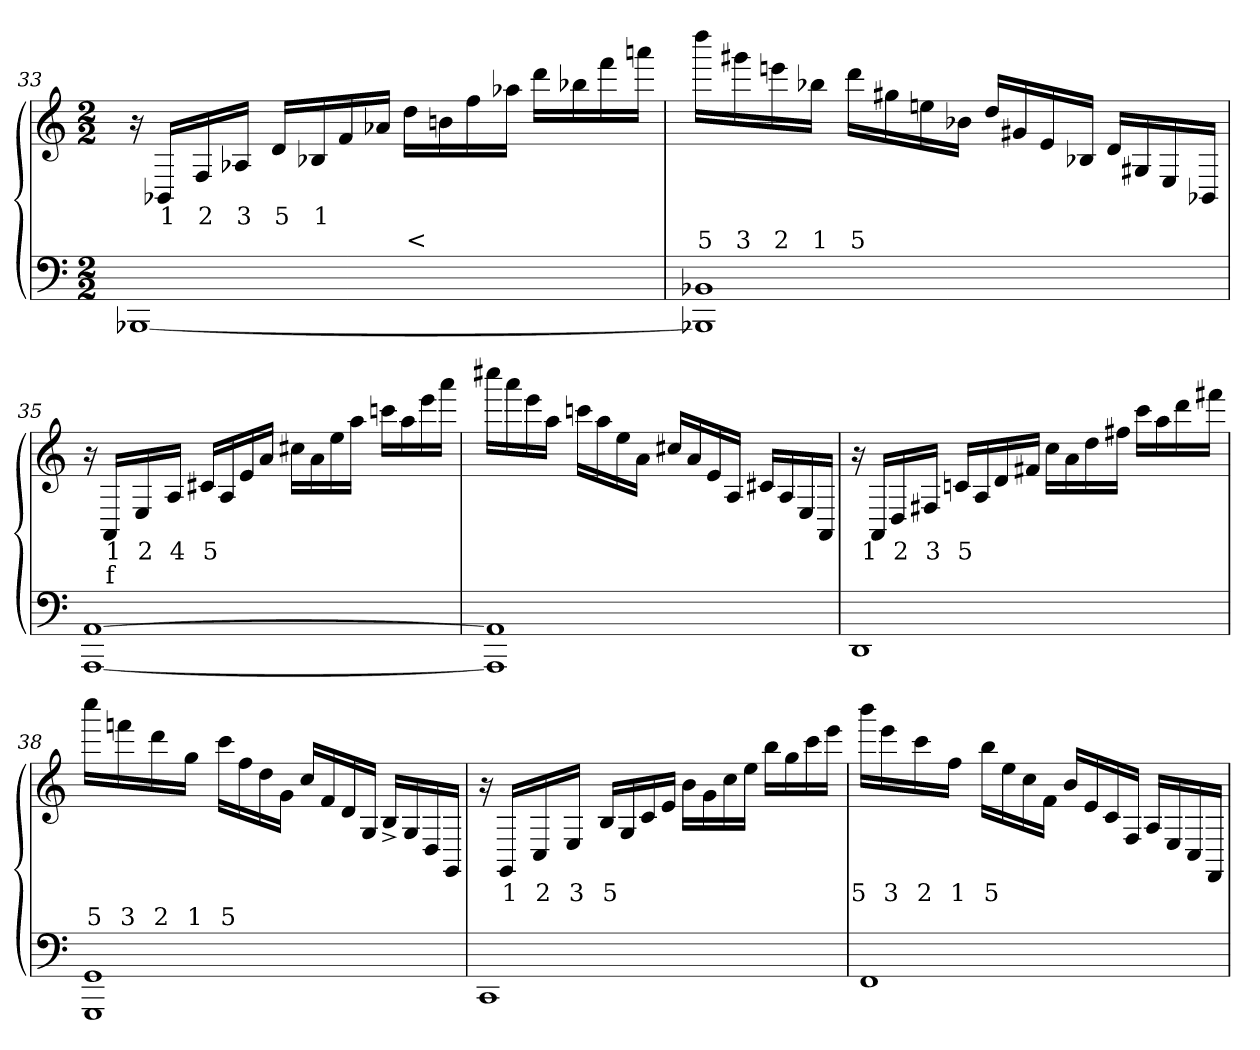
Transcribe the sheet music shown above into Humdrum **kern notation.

**kern	**kern	**text	**text
*part2	*part1	*part1	*part1
*staff2	*staff1	*staff1	*staff1
*clefF4	*clefG2	*	*
*k[]	*k[]	*	*
*M2/2	*M2/2	*	*
=33	=33	=33	=33
[1BBB-X	16r	.	.
.	16BB-XLL	1	.
.	16F	2	.
.	16A-XJJ	3	.
.	16dLL	5	.
.	16B-	1	.
.	16f	.	.
.	16a-JJ	.	.
.	16ddLL	.	<
.	16bn	.	.
.	16ff	.	.
.	16aa-JJ	.	.
.	16dddLL	.	.
.	16bb-X	.	.
.	16fff	.	.
.	16aaanJJ	.	.
=34	=34	=34	=34
1BB-X 1BBB-X]	16ddddLL	.	5
.	16ggg#X	.	3
.	16eeen	.	2
.	16bb-XJJ	.	1
.	16dddLL	.	5
.	16gg#	.	.
.	16een	.	.
.	16b-JJ	.	.
.	16ddLL	.	.
.	16g#	.	.
.	16e	.	.
.	16B-JJ	.	.
.	16dLL	.	.
.	16G#	.	.
.	16E	.	.
.	16BB-JJ	.	.
=35	=35	=35	=35
[1AA [1AAA	16r	.	.
.	16AALL	1	f
.	16E	2	.
.	16AJJ	4	.
.	16c#XLL	5	.
.	16A	.	.
.	16e	.	.
.	16aJJ	.	.
.	16cc#LL	.	.
.	16a	.	.
.	16ee	.	.
.	16aaJJ	.	.
.	16cccnLL	.	.
.	16aa	.	.
.	16eee	.	.
.	16aaaJJ	.	.
=36	=36	=36	=36
1AA] 1AAA]	16cccc#XLL	.	.
.	16aaa	.	.
.	16eee	.	.
.	16aaJJ	.	.
.	16cccnLL	.	.
.	16aa	.	.
.	16ee	.	.
.	16aJJ	.	.
.	16cc#XLL	.	.
.	16a	.	.
.	16e	.	.
.	16AJJ	.	.
.	16c#LL	.	.
.	16A	.	.
.	16E	.	.
.	16AAJJ	.	.
=37	=37	=37	=37
1DD	16r	.	.
.	16AALL	1	.
.	16D	2	.
.	16F#XJJ	3	.
.	16cnLL	5	.
.	16A	.	.
.	16d	.	.
.	16f#JJ	.	.
.	16ccLL	.	.
.	16a	.	.
.	16dd	.	.
.	16ff#JJ	.	.
.	16cccLL	.	.
.	16aa	.	.
.	16ddd	.	.
.	16fff#JJ	.	.
=38	=38	=38	=38
1GG 1GGG	16ccccLL	.	5
.	16fffn	.	3
.	16ddd	.	2
.	16ggJJ	.	1
.	16cccLL	.	5
.	16ff	.	.
.	16dd	.	.
.	16gJJ	.	.
.	16ccLL	.	.
.	16f	.	.
.	16d	.	.
.	16GJJ	.	.
.	16B^>LL	.	.
.	16G	.	.
.	16D	.	.
.	16GGJJ	.	.
=39	=39	=39	=39
1CC	16r	.	.
.	16GGLL	1	.
.	16C	2	.
.	16EJJ	3	.
.	16BLL	5	.
.	16G	.	.
.	16c	.	.
.	16eJJ	.	.
.	16bLL	.	.
.	16g	.	.
.	16cc	.	.
.	16eeJJ	.	.
.	16bbLL	.	.
.	16gg	.	.
.	16ccc	.	.
.	16eeeJJ	.	.
=40	=40	=40	=40
1FF	16bbbLL	5	.
.	16eee	3	.
.	16ccc	2	.
.	16ffJJ	1	.
.	16bbLL	5	.
.	16ee	.	.
.	16cc	.	.
.	16fJJ	.	.
.	16bLL	.	.
.	16e	.	.
.	16c	.	.
.	16FJJ	.	.
.	16ALL	.	.
.	16E	.	.
.	16C	.	.
.	16FFJJ	.	.
=	=	=	=
*-	*-	*-	*-
